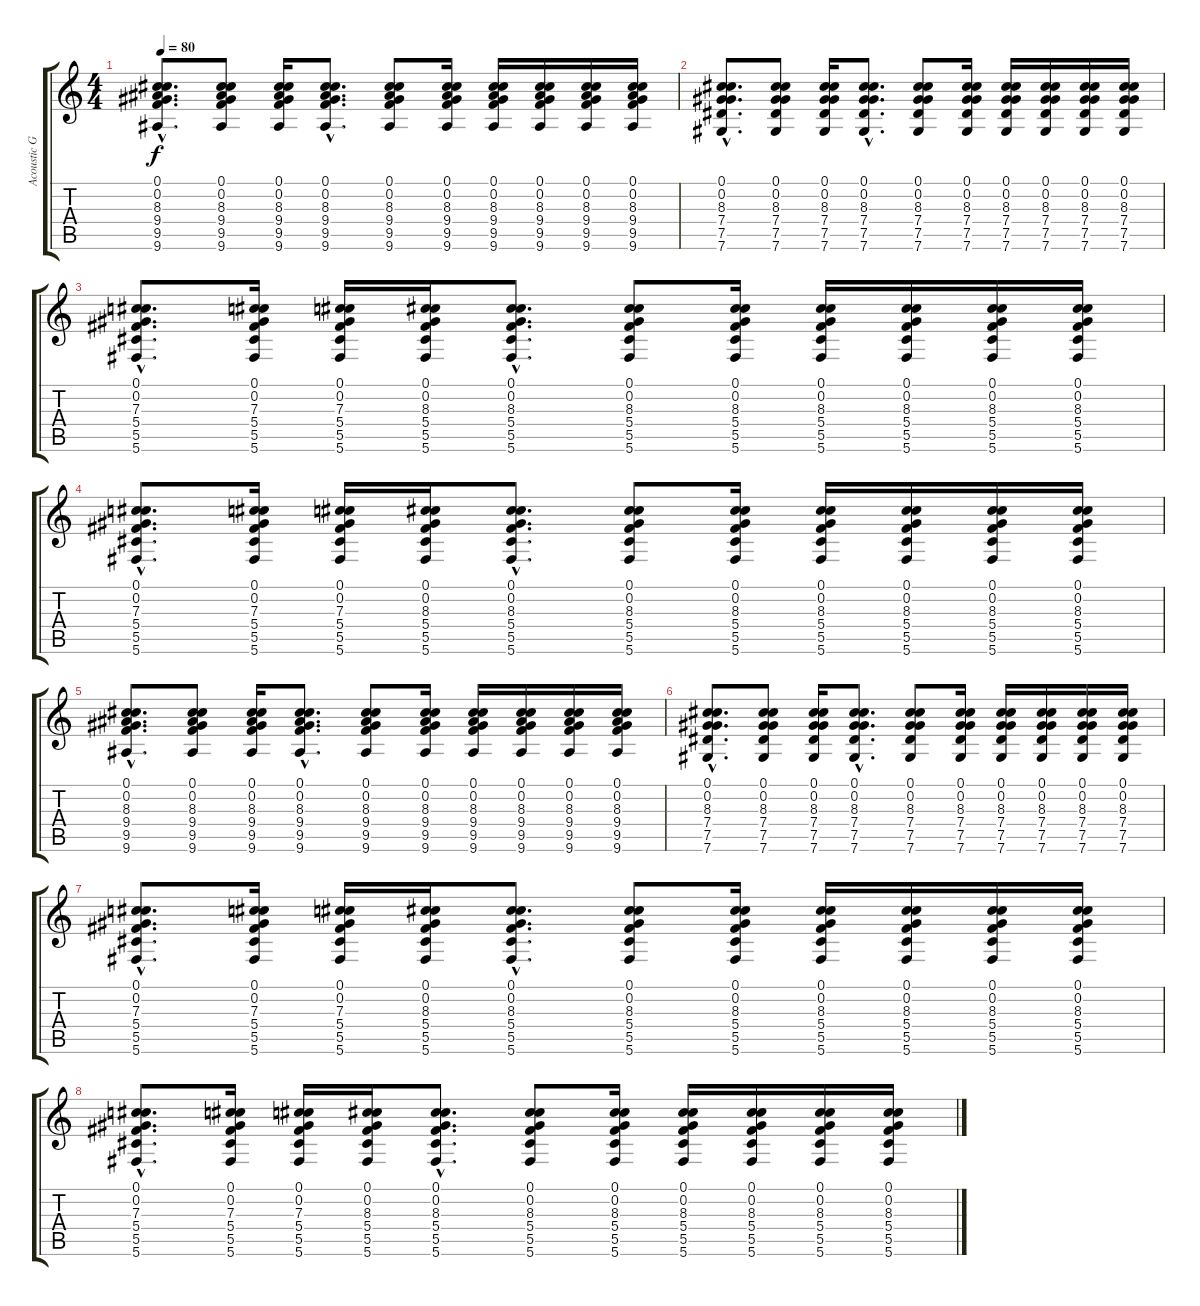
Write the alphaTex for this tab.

\track ("Acoustic Guitar" "Acoustic G") {instrument acousticguitarsteel}
\staff {score tabs}
\tuning (Db4 Ab3 F3 Db3 Ab2 Db2) {hide}
\ts (4 4)
\tempo 80
\clef g2
\ks c
(0.1{hac} 0.2{hac} 8.3{hac} 9.4{hac} 9.5{hac} 9.6{hac}).8{d dy f} (0.1 0.2 8.3 9.4 9.5 9.6).8 (0.1 0.2 8.3 9.4 9.5 9.6).16 (0.1{hac} 0.2{hac} 8.3{hac} 9.4{hac} 9.5{hac} 9.6{hac}).8{d} (0.1 0.2 8.3 9.4 9.5 9.6).8 (0.1 0.2 8.3 9.4 9.5 9.6).16 (0.1 0.2 8.3 9.4 9.5 9.6).16 (0.1 0.2 8.3 9.4 9.5 9.6).16 (0.1 0.2 8.3 9.4 9.5 9.6).16 (0.1 0.2 8.3 9.4 9.5 9.6).16 |
(0.1{hac} 0.2{hac} 8.3{hac} 7.4{hac} 7.5{hac} 7.6{hac}).8{d} (0.1 0.2 8.3 7.4 7.5 7.6).8 (0.1 0.2 8.3 7.4 7.5 7.6).16 (0.1{hac} 0.2{hac} 8.3{hac} 7.4{hac} 7.5{hac} 7.6{hac}).8{d} (0.1 0.2 8.3 7.4 7.5 7.6).8 (0.1 0.2 8.3 7.4 7.5 7.6).16 (0.1 0.2 8.3 7.4 7.5 7.6).16 (0.1 0.2 8.3 7.4 7.5 7.6).16 (0.1 0.2 8.3 7.4 7.5 7.6).16 (0.1 0.2 8.3 7.4 7.5 7.6).16 |
(0.1{hac} 0.2{hac} 7.3{hac} 5.4{hac} 5.5{hac} 5.6{hac}).8{d} (0.1 0.2 7.3 5.4 5.5 5.6).16 (0.1 0.2 7.3 5.4 5.5 5.6).16 (0.1 0.2 8.3 5.4 5.5 5.6).16 (0.1{hac} 0.2{hac} 8.3{hac} 5.4{hac} 5.5{hac} 5.6{hac}).8{d} (0.1 0.2 8.3 5.4 5.5 5.6).8 (0.1 0.2 8.3 5.4 5.5 5.6).16 (0.1 0.2 8.3 5.4 5.5 5.6).16 (0.1 0.2 8.3 5.4 5.5 5.6).16 (0.1 0.2 8.3 5.4 5.5 5.6).16 (0.1 0.2 8.3 5.4 5.5 5.6).16 |
(0.1{hac} 0.2{hac} 7.3{hac} 5.4{hac} 5.5{hac} 5.6{hac}).8{d} (0.1 0.2 7.3 5.4 5.5 5.6).16 (0.1 0.2 7.3 5.4 5.5 5.6).16 (0.1 0.2 8.3 5.4 5.5 5.6).16 (0.1{hac} 0.2{hac} 8.3{hac} 5.4{hac} 5.5{hac} 5.6{hac}).8{d} (0.1 0.2 8.3 5.4 5.5 5.6).8 (0.1 0.2 8.3 5.4 5.5 5.6).16 (0.1 0.2 8.3 5.4 5.5 5.6).16 (0.1 0.2 8.3 5.4 5.5 5.6).16 (0.1 0.2 8.3 5.4 5.5 5.6).16 (0.1 0.2 8.3 5.4 5.5 5.6).16 |
(0.1{hac} 0.2{hac} 8.3{hac} 9.4{hac} 9.5{hac} 9.6{hac}).8{d} (0.1 0.2 8.3 9.4 9.5 9.6).8 (0.1 0.2 8.3 9.4 9.5 9.6).16 (0.1{hac} 0.2{hac} 8.3{hac} 9.4{hac} 9.5{hac} 9.6{hac}).8{d} (0.1 0.2 8.3 9.4 9.5 9.6).8 (0.1 0.2 8.3 9.4 9.5 9.6).16 (0.1 0.2 8.3 9.4 9.5 9.6).16 (0.1 0.2 8.3 9.4 9.5 9.6).16 (0.1 0.2 8.3 9.4 9.5 9.6).16 (0.1 0.2 8.3 9.4 9.5 9.6).16 |
(0.1{hac} 0.2{hac} 8.3{hac} 7.4{hac} 7.5{hac} 7.6{hac}).8{d} (0.1 0.2 8.3 7.4 7.5 7.6).8 (0.1 0.2 8.3 7.4 7.5 7.6).16 (0.1{hac} 0.2{hac} 8.3{hac} 7.4{hac} 7.5{hac} 7.6{hac}).8{d} (0.1 0.2 8.3 7.4 7.5 7.6).8 (0.1 0.2 8.3 7.4 7.5 7.6).16 (0.1 0.2 8.3 7.4 7.5 7.6).16 (0.1 0.2 8.3 7.4 7.5 7.6).16 (0.1 0.2 8.3 7.4 7.5 7.6).16 (0.1 0.2 8.3 7.4 7.5 7.6).16 |
(0.1{hac} 0.2{hac} 7.3{hac} 5.4{hac} 5.5{hac} 5.6{hac}).8{d} (0.1 0.2 7.3 5.4 5.5 5.6).16 (0.1 0.2 7.3 5.4 5.5 5.6).16 (0.1 0.2 8.3 5.4 5.5 5.6).16 (0.1{hac} 0.2{hac} 8.3{hac} 5.4{hac} 5.5{hac} 5.6{hac}).8{d} (0.1 0.2 8.3 5.4 5.5 5.6).8 (0.1 0.2 8.3 5.4 5.5 5.6).16 (0.1 0.2 8.3 5.4 5.5 5.6).16 (0.1 0.2 8.3 5.4 5.5 5.6).16 (0.1 0.2 8.3 5.4 5.5 5.6).16 (0.1 0.2 8.3 5.4 5.5 5.6).16 |
(0.1{hac} 0.2{hac} 7.3{hac} 5.4{hac} 5.5{hac} 5.6{hac}).8{d} (0.1 0.2 7.3 5.4 5.5 5.6).16 (0.1 0.2 7.3 5.4 5.5 5.6).16 (0.1 0.2 8.3 5.4 5.5 5.6).16 (0.1{hac} 0.2{hac} 8.3{hac} 5.4{hac} 5.5{hac} 5.6{hac}).8{d} (0.1 0.2 8.3 5.4 5.5 5.6).8 (0.1 0.2 8.3 5.4 5.5 5.6).16 (0.1 0.2 8.3 5.4 5.5 5.6).16 (0.1 0.2 8.3 5.4 5.5 5.6).16 (0.1 0.2 8.3 5.4 5.5 5.6).16 (0.1 0.2 8.3 5.4 5.5 5.6).16
